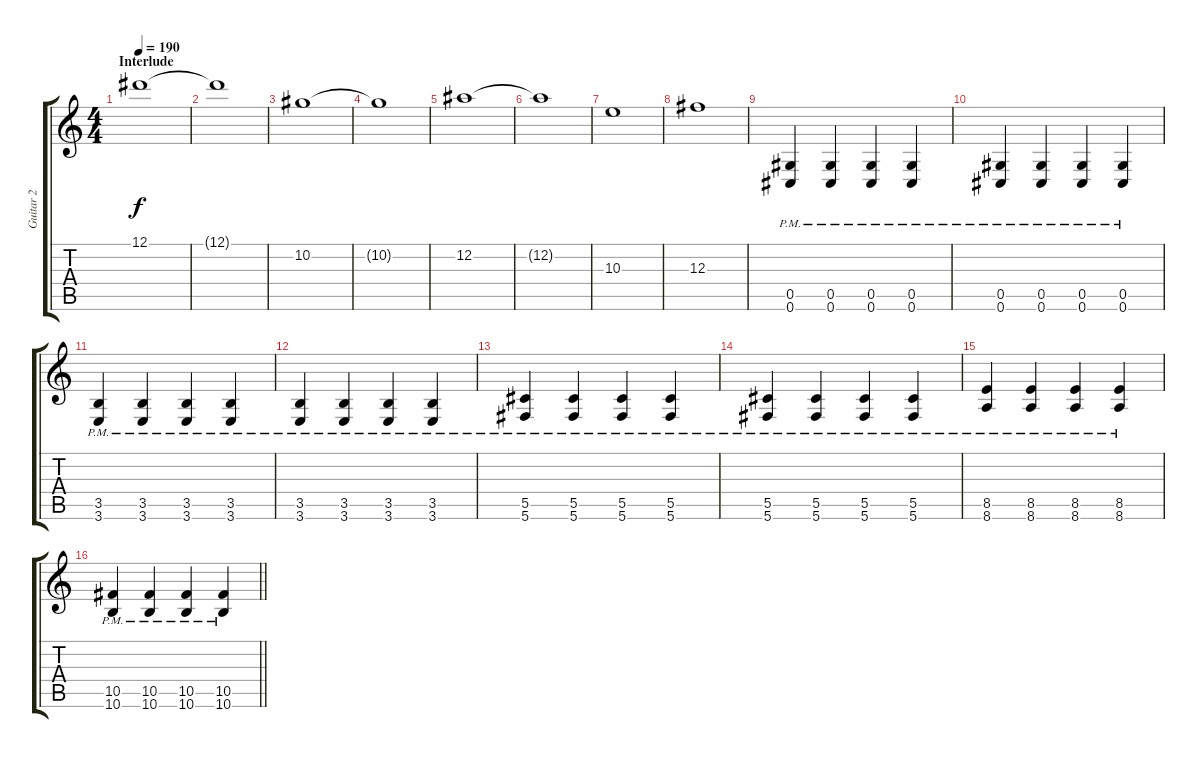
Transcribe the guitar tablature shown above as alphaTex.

\track ("Guitar 2" "Guitar 2") {instrument distortionguitar}
\staff {score tabs}
\tuning (Eb4 Bb3 Gb3 Db3 Ab2 Db2) {hide}
\ts (4 4)
\section ("" "Interlude")
\tempo 190
\clef g2
\ks c
12.1.1{dy f} |
12.1{t}.1 |
10.2.1 |
10.2{t}.1 |
12.2.1 |
12.2{t}.1 |
10.3.1 |
12.3.1 |
(0.5{pm} 0.6{pm}).4 (0.5{pm} 0.6{pm}).4 (0.5{pm} 0.6{pm}).4 (0.5{pm} 0.6{pm}).4 |
(0.5{pm} 0.6{pm}).4 (0.5{pm} 0.6{pm}).4 (0.5{pm} 0.6{pm}).4 (0.5{pm} 0.6{pm}).4 |
(3.5{pm} 3.6{pm}).4 (3.5{pm} 3.6{pm}).4 (3.5{pm} 3.6{pm}).4 (3.5{pm} 3.6{pm}).4 |
(3.5{pm} 3.6{pm}).4 (3.5{pm} 3.6{pm}).4 (3.5{pm} 3.6{pm}).4 (3.5{pm} 3.6{pm}).4 |
(5.5{pm} 5.6{pm}).4 (5.5{pm} 5.6{pm}).4 (5.5{pm} 5.6{pm}).4 (5.5{pm} 5.6{pm}).4 |
(5.5{pm} 5.6{pm}).4 (5.5{pm} 5.6{pm}).4 (5.5{pm} 5.6{pm}).4 (5.5{pm} 5.6{pm}).4 |
(8.5{pm} 8.6{pm}).4 (8.5{pm} 8.6{pm}).4 (8.5{pm} 8.6{pm}).4 (8.5{pm} 8.6{pm}).4 |
\barLineRight lightlight
(10.5{pm} 10.6{pm}).4 (10.5{pm} 10.6{pm}).4 (10.5{pm} 10.6{pm}).4 (10.5{pm} 10.6{pm}).4
